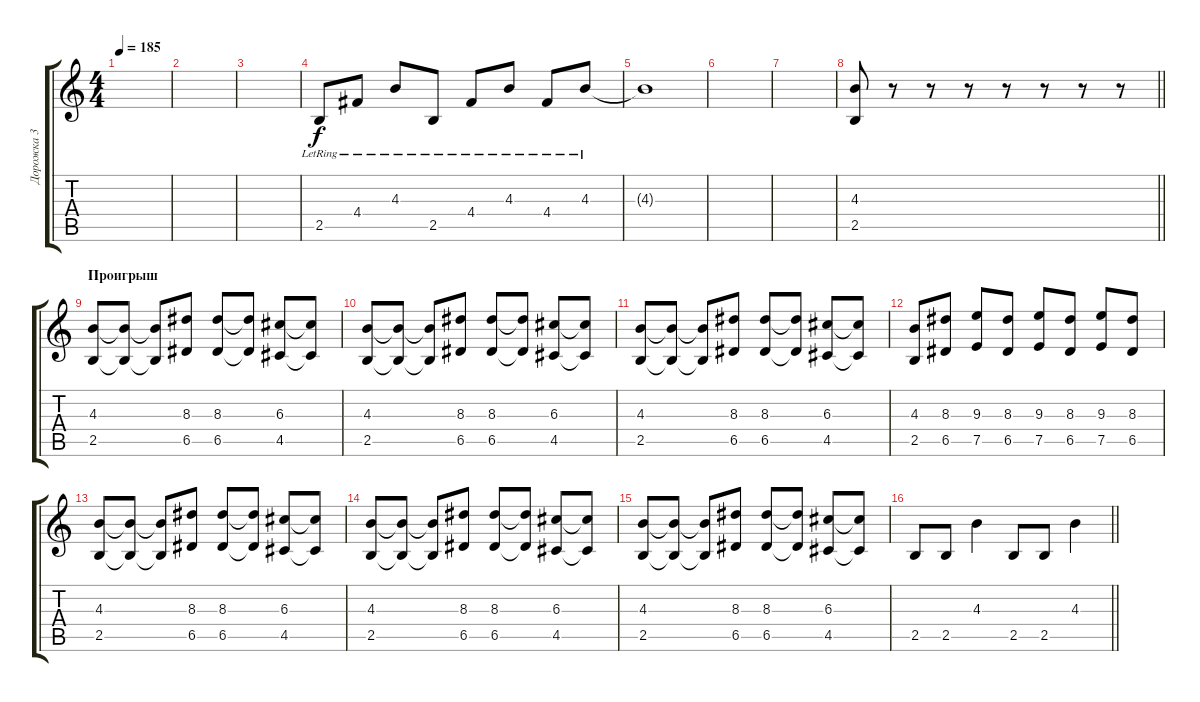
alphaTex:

\track ("Дорожка 3" "Дорожка 3") {instrument overdrivenguitar}
\staff {score tabs}
\tuning (E4 B3 G3 D3 A2 E2) {hide}
\ts (4 4)
\tempo 185
\clef g2
\ks c
|
|
|
2.5{lr}.8 4.4{lr}.8 4.3{lr}.8 2.5{lr}.8 4.4{lr}.8 4.3{lr}.8 4.4{lr}.8 4.3{lr}.8 |
4.3{t}.1 |
|
|
\barLineRight lightlight
(4.3 2.5).8{instrument overdrivenguitar} r.8 r.8 r.8 r.8 r.8 r.8 r.8 |
\section ("" "Проигрыш")
(4.3 2.5).8 (4.3{t} 2.5{t}).8 (4.3{t} 2.5{t}).8 (8.3 6.5).8 (8.3 6.5).8 (8.3{t} 6.5{t}).8 (6.3 4.5).8 (6.3{t} 4.5{t}).8 |
(4.3 2.5).8 (4.3{t} 2.5{t}).8 (4.3{t} 2.5{t}).8 (8.3 6.5).8 (8.3 6.5).8 (8.3{t} 6.5{t}).8 (6.3 4.5).8 (6.3{t} 4.5{t}).8 |
(4.3 2.5).8 (4.3{t} 2.5{t}).8 (4.3{t} 2.5{t}).8 (8.3 6.5).8 (8.3 6.5).8 (8.3{t} 6.5{t}).8 (6.3 4.5).8 (6.3{t} 4.5{t}).8 |
(4.3 2.5).8 (8.3 6.5).8 (9.3 7.5).8 (8.3 6.5).8 (9.3 7.5).8 (8.3 6.5).8 (9.3 7.5).8 (8.3 6.5).8 |
(4.3 2.5).8 (4.3{t} 2.5{t}).8 (4.3{t} 2.5{t}).8 (8.3 6.5).8 (8.3 6.5).8 (8.3{t} 6.5{t}).8 (6.3 4.5).8 (6.3{t} 4.5{t}).8 |
(4.3 2.5).8 (4.3{t} 2.5{t}).8 (4.3{t} 2.5{t}).8 (8.3 6.5).8 (8.3 6.5).8 (8.3{t} 6.5{t}).8 (6.3 4.5).8 (6.3{t} 4.5{t}).8 |
(4.3 2.5).8 (4.3{t} 2.5{t}).8 (4.3{t} 2.5{t}).8 (8.3 6.5).8 (8.3 6.5).8 (8.3{t} 6.5{t}).8 (6.3 4.5).8 (6.3{t} 4.5{t}).8 |
\barLineRight lightlight
2.5.8 2.5.8 4.3.4 2.5.8 2.5.8 4.3.4
